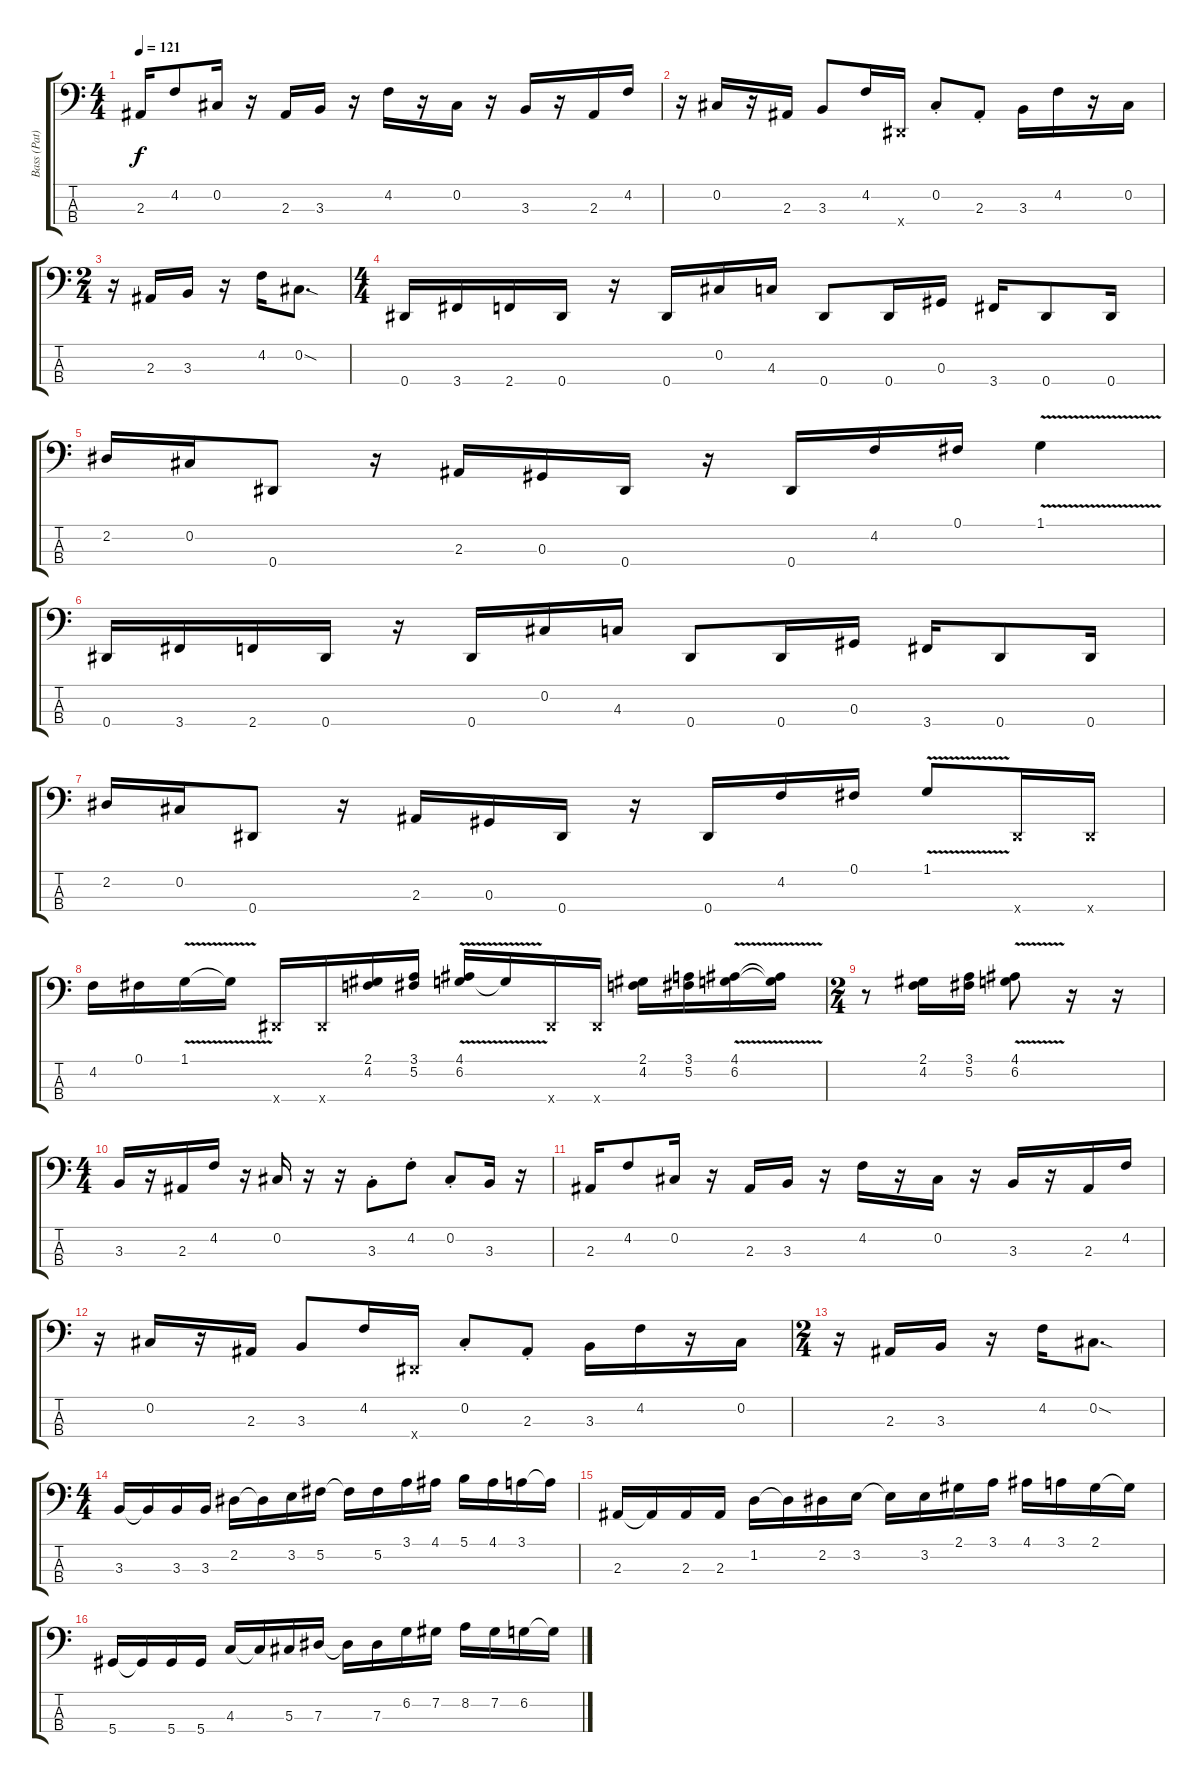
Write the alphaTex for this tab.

\track ("Bass (Pat)" "Bass (Pat)") {instrument electricbasspick}
\staff {score tabs}
\tuning (Gb2 Db2 Ab1 Eb1) {hide}
\ts (4 4)
\tempo 121
\clef f4
\ks c
2.3.16{dy f} 4.2.8 0.2.16 r.16 2.3.16 3.3.16 r.16 4.2.16 r.16 0.2.16 r.16 3.3.16 r.16 2.3.16 4.2.16 |
r.16 0.2.16 r.16 2.3.16 3.3.8 4.2.16 0.4{x}.16 0.2{st}.8 2.3{st}.8 3.3.16 4.2.16 r.16 0.2.16 |
\ts (2 4)
r.16 2.3.16 3.3.16 r.16 4.2.16 0.2{sod}.8{d} |
\ts (4 4)
0.4.16 3.4.16 2.4.16 0.4.16 r.16 0.4.16 0.2.16 4.3.16 0.4.8 0.4.16 0.3.16 3.4.16 0.4.8 0.4.16 |
2.2.16 0.2.16 0.4.8 r.16 2.3.16 0.3.16 0.4.16 r.16 0.4.16 4.2.16 0.1.16 1.1{v}.4 |
0.4.16 3.4.16 2.4.16 0.4.16 r.16 0.4.16 0.2.16 4.3.16 0.4.8 0.4.16 0.3.16 3.4.16 0.4.8 0.4.16 |
2.2.16 0.2.16 0.4.8 r.16 2.3.16 0.3.16 0.4.16 r.16 0.4.16 4.2.16 0.1.16 1.1{v}.8 0.4{x}.16 0.4{x}.16 |
4.2.16 0.1.16 1.1{v}.16 1.1{t}.16 0.4{x}.16 0.4{x}.16 (2.1 4.2).16 (3.1 5.2).16 (4.1 6.2{v}).16 6.2{t}.16 0.4{x}.16 0.4{x}.16 (2.1 4.2).16 (3.1 5.2).16 (4.1 6.2{v}).16 (4.1{t} 6.2{t}).16 |
\ts (2 4)
r.8 (2.1 4.2).16 (3.1 5.2).16 (4.1{v} 6.2).8 r.16 r.16 |
\ts (4 4)
3.3.16 r.16 2.3.16 4.2.16 r.16 0.2.16 r.16 r.16 3.3{st}.8 4.2{st}.8 0.2{st}.8 3.3.16 r.16 |
2.3.16 4.2.8 0.2.16 r.16 2.3.16 3.3.16 r.16 4.2.16 r.16 0.2.16 r.16 3.3.16 r.16 2.3.16 4.2.16 |
r.16 0.2.16 r.16 2.3.16 3.3.8 4.2.16 0.4{x}.16 0.2{st}.8 2.3{st}.8 3.3.16 4.2.16 r.16 0.2.16 |
\ts (2 4)
r.16 2.3.16 3.3.16 r.16 4.2.16 0.2{sod}.8{d} |
\ts (4 4)
3.3.16{instrument slapbass1} 3.3{t}.16 3.3.16 3.3.16 2.2.16 2.2{t}.16 3.2.16 5.2.16 5.2{t}.16 5.2.16 3.1.16 4.1.16 5.1.16 4.1.16 3.1.16 3.1{t}.16 |
2.3.16{instrument slapbass1} 2.3{t}.16 2.3.16 2.3.16 1.2.16 1.2{t}.16 2.2.16 3.2.16 3.2{t}.16 3.2.16 2.1.16 3.1.16 4.1.16 3.1.16 2.1.16 2.1{t}.16 |
5.4.16 5.4{t}.16 5.4.16 5.4.16 4.3.16 4.3{t}.16 5.3.16 7.3.16 7.3{t}.16 7.3.16 6.2.16 7.2.16 8.2.16 7.2.16 6.2.16 6.2{t}.16
